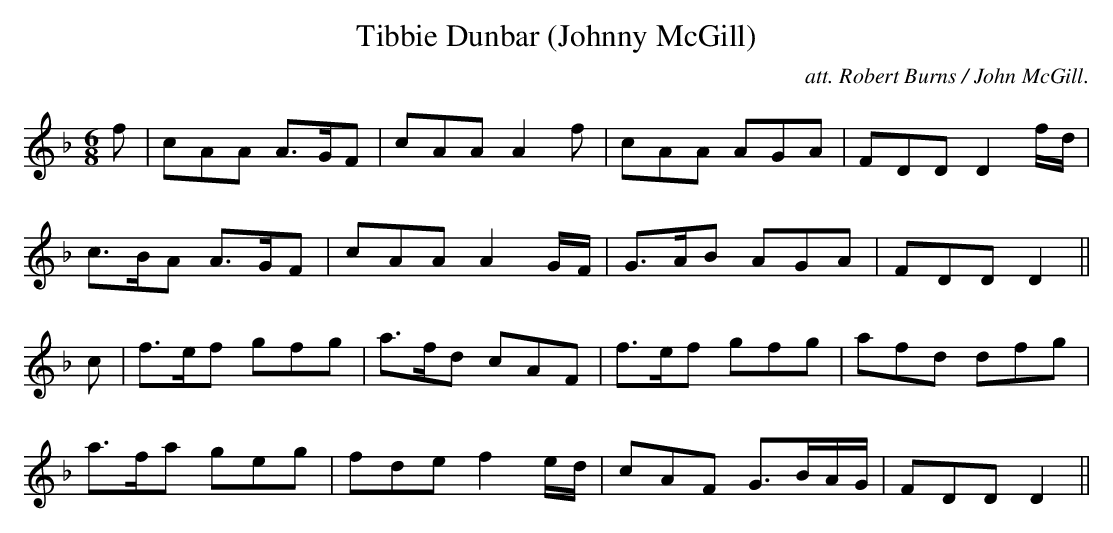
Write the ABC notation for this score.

X:1
T:Tibbie Dunbar (Johnny McGill)
C:att. Robert Burns / John McGill.
M:6/8
L:1/8
K:Dmin
f\
|cAA A>GF|cAA A2 f|cAA AGA|FDD D2 f/d/|
c>BA A>GF|cAA A2 G/F/|G>AB AGA|FDD D2||
c\
|f>ef gfg|a>fd cAF|f>ef gfg|afd dfg|
a>fa geg|fde f2 e/d/|cAF G>BA/G/|FDD D2||
